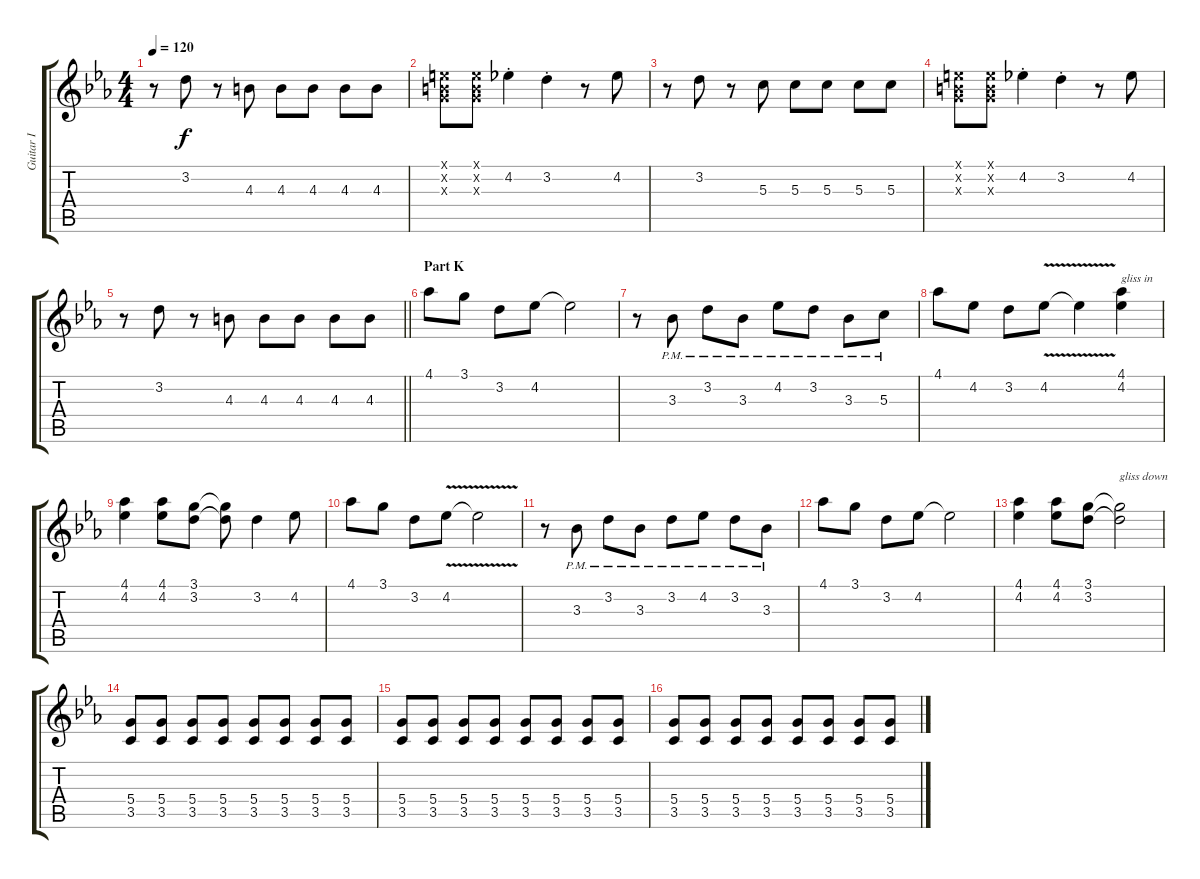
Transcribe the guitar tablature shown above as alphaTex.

\track ("Guitar I" "Guitar I") {instrument distortionguitar}
\staff {score tabs}
\tuning (E4 B3 G3 D3 A2 E2) {hide}
\ts (4 4)
\tempo 120
\clef g2
\ks eb
r.8{dy f} 3.2.8 r.8 4.3.8 4.3.8 4.3.8 4.3.8 4.3.8 |
(0.1{x} 0.2{x} 0.3{x}).8 (0.1{x} 0.2{x} 0.3{x}).8 4.2{st}.4 3.2{st}.4 r.8 4.2.8 |
r.8 3.2.8 r.8 5.3.8 5.3.8 5.3.8 5.3.8 5.3.8 |
(0.1{x} 0.2{x} 0.3{x}).8 (0.1{x} 0.2{x} 0.3{x}).8 4.2{st}.4 3.2{st}.4 r.8 4.2.8 |
\barLineRight lightlight
r.8 3.2.8 r.8 4.3.8 4.3.8 4.3.8 4.3.8 4.3.8 |
\section ("" "Part K")
4.1.8 3.1.8 3.2.8 4.2.8 4.2{t}.2 |
r.8 3.3{pm}.8 3.2{pm}.8 3.3{pm}.8 4.2{pm}.8 3.2{pm}.8 3.3{pm}.8 5.3{pm}.8 |
4.1.8 4.2.8 3.2.8 4.2{v}.8 4.2{t}.4 (4.1 4.2).4{txt "gliss in"} |
(4.1 4.2).4 (4.1 4.2).8 (3.1 3.2).8 (3.1{t} 3.2{t}).8 3.2.4 4.2.8 |
4.1.8 3.1.8 3.2.8 4.2{v}.8 4.2{t}.2 |
r.8 3.3{pm}.8 3.2{pm}.8 3.3{pm}.8 3.2{pm}.8 4.2{pm}.8 3.2{pm}.8 3.3{pm}.8 |
4.1.8 3.1.8 3.2.8 4.2.8 4.2{t}.2 |
(4.1 4.2).4 (4.1 4.2).8 (3.1 3.2).8 (3.1{t} 3.2{t}).2{txt "gliss down"} |
(5.4 3.5).8 (5.4 3.5).8 (5.4 3.5).8 (5.4 3.5).8 (5.4 3.5).8 (5.4 3.5).8 (5.4 3.5).8 (5.4 3.5).8 |
(5.4 3.5).8 (5.4 3.5).8 (5.4 3.5).8 (5.4 3.5).8 (5.4 3.5).8 (5.4 3.5).8 (5.4 3.5).8 (5.4 3.5).8 |
(5.4 3.5).8 (5.4 3.5).8 (5.4 3.5).8 (5.4 3.5).8 (5.4 3.5).8 (5.4 3.5).8 (5.4 3.5).8 (5.4 3.5).8
